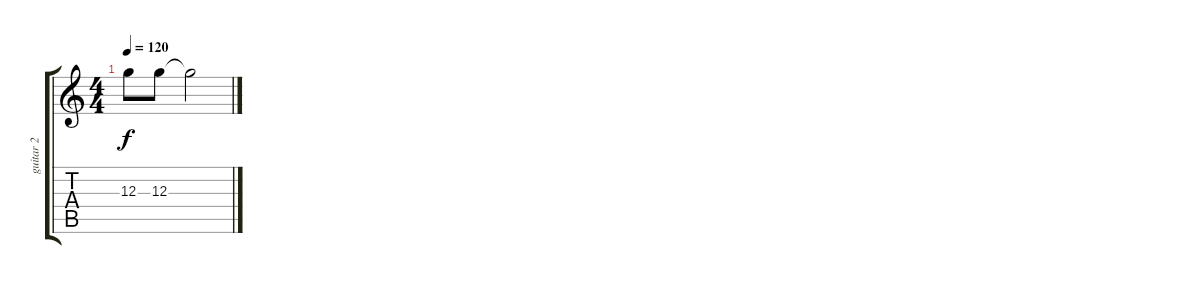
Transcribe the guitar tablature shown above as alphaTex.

\track ("guitar 2" "guitar 2") {instrument distortionguitar}
\staff {score tabs}
\tuning (E4 B3 G3 D3 A2 E2) {hide}
\ts (4 4)
\tempo 120
\clef g2
\ks c
12.3{t}.8{dy f} 12.3.8 12.3{t}.2
